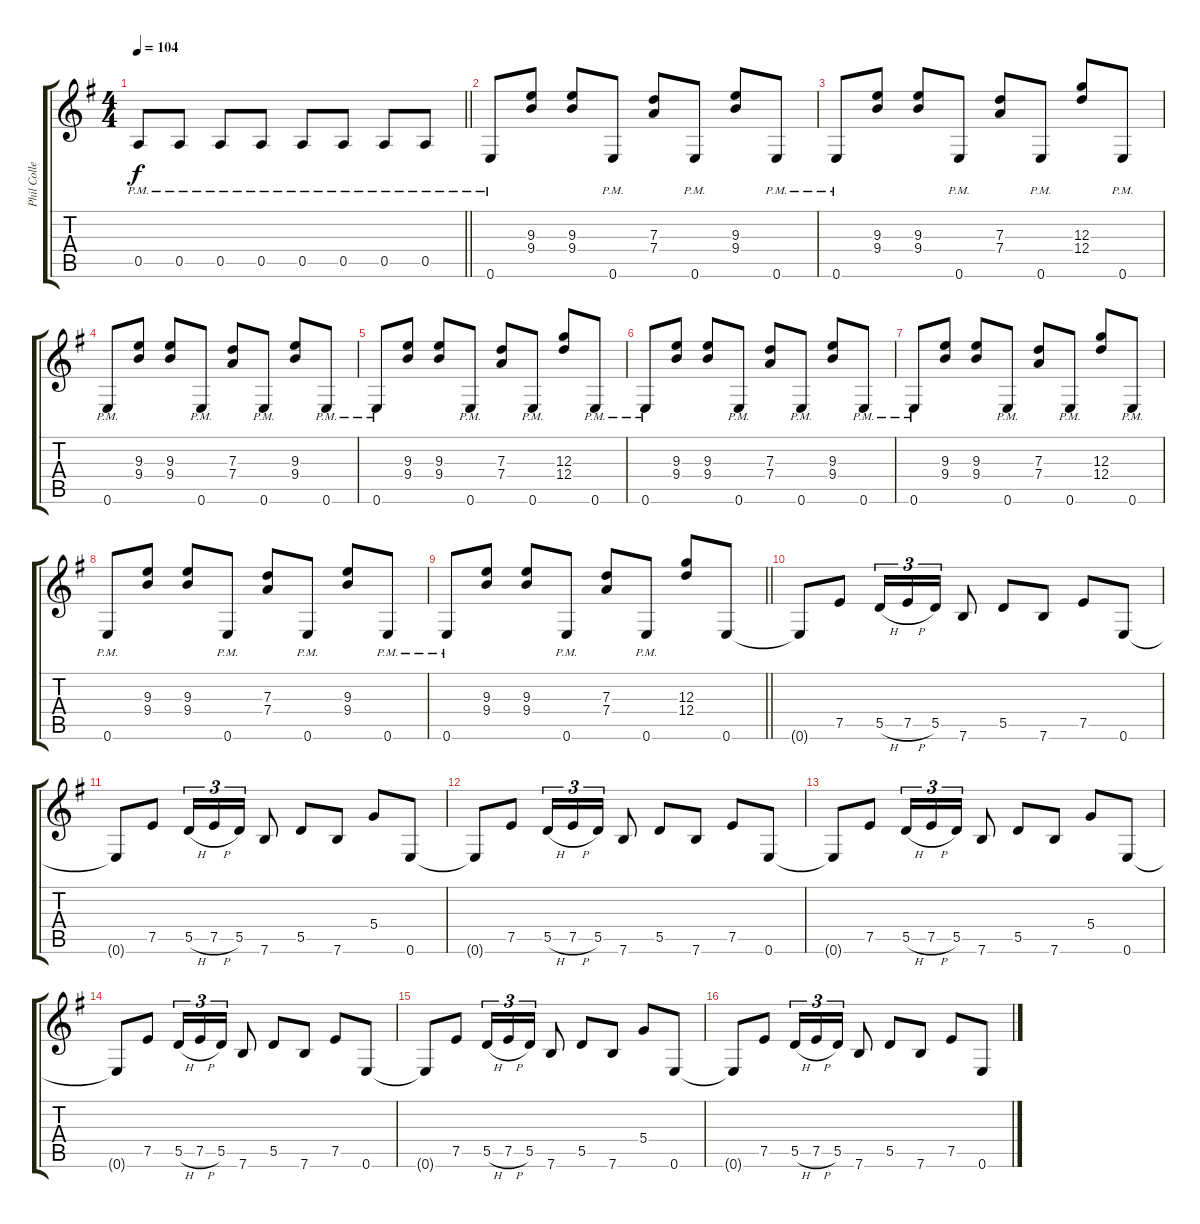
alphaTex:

\track ("Phil Collen" "Phil Colle") {instrument electricguitarclean}
\staff {score tabs}
\tuning (E4 B3 G3 D3 A2 E2) {hide}
\ts (4 4)
\tempo 104
\clef g2
\barLineRight lightlight
\ks eminor
0.5{pm}.8{dy f} 0.5{pm}.8 0.5{pm}.8 0.5{pm}.8 0.5{pm}.8 0.5{pm}.8 0.5{pm}.8 0.5{pm}.8 |
0.6{pm}.8 (9.3 9.4).8 (9.3 9.4).8 0.6{pm}.8 (7.3 7.4).8 0.6{pm}.8 (9.3 9.4).8 0.6{pm}.8 |
0.6{pm}.8 (9.3 9.4).8 (9.3 9.4).8 0.6{pm}.8 (7.3 7.4).8 0.6{pm}.8 (12.3 12.4).8 0.6{pm}.8 |
0.6{pm}.8 (9.3 9.4).8 (9.3 9.4).8 0.6{pm}.8 (7.3 7.4).8 0.6{pm}.8 (9.3 9.4).8 0.6{pm}.8 |
0.6{pm}.8 (9.3 9.4).8 (9.3 9.4).8 0.6{pm}.8 (7.3 7.4).8 0.6{pm}.8 (12.3 12.4).8 0.6{pm}.8 |
0.6{pm}.8 (9.3 9.4).8 (9.3 9.4).8 0.6{pm}.8 (7.3 7.4).8 0.6{pm}.8 (9.3 9.4).8 0.6{pm}.8 |
0.6{pm}.8 (9.3 9.4).8 (9.3 9.4).8 0.6{pm}.8 (7.3 7.4).8 0.6{pm}.8 (12.3 12.4).8 0.6{pm}.8 |
0.6{pm}.8 (9.3 9.4).8 (9.3 9.4).8 0.6{pm}.8 (7.3 7.4).8 0.6{pm}.8 (9.3 9.4).8 0.6{pm}.8 |
\barLineRight lightlight
0.6{pm}.8 (9.3 9.4).8 (9.3 9.4).8 0.6{pm}.8 (7.3 7.4).8 0.6{pm}.8 (12.3 12.4).8 0.6.8 |
0.6{t}.8 7.5.8 5.5{h}.16{tu (3 2)} 7.5{h}.16{tu (3 2)} 5.5.16{tu (3 2)} 7.6.8 5.5.8 7.6.8 7.5.8 0.6.8 |
0.6{t}.8 7.5.8 5.5{h}.16{tu (3 2)} 7.5{h}.16{tu (3 2)} 5.5.16{tu (3 2)} 7.6.8 5.5.8 7.6.8 5.4.8 0.6.8 |
0.6{t}.8 7.5.8 5.5{h}.16{tu (3 2)} 7.5{h}.16{tu (3 2)} 5.5.16{tu (3 2)} 7.6.8 5.5.8 7.6.8 7.5.8 0.6.8 |
0.6{t}.8 7.5.8 5.5{h}.16{tu (3 2)} 7.5{h}.16{tu (3 2)} 5.5.16{tu (3 2)} 7.6.8 5.5.8 7.6.8 5.4.8 0.6.8 |
0.6{t}.8 7.5.8 5.5{h}.16{tu (3 2)} 7.5{h}.16{tu (3 2)} 5.5.16{tu (3 2)} 7.6.8 5.5.8 7.6.8 7.5.8 0.6.8 |
0.6{t}.8 7.5.8 5.5{h}.16{tu (3 2)} 7.5{h}.16{tu (3 2)} 5.5.16{tu (3 2)} 7.6.8 5.5.8 7.6.8 5.4.8 0.6.8 |
0.6{t}.8 7.5.8 5.5{h}.16{tu (3 2)} 7.5{h}.16{tu (3 2)} 5.5.16{tu (3 2)} 7.6.8 5.5.8 7.6.8 7.5.8 0.6.8
